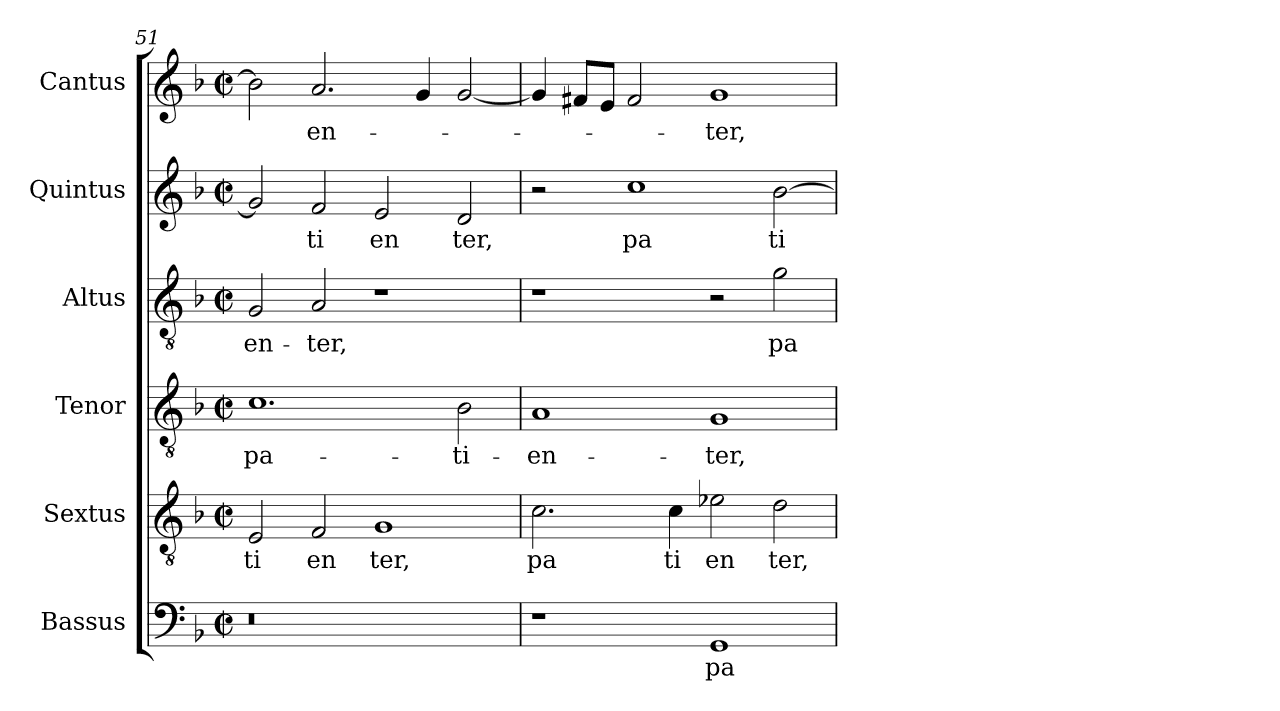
**kern	**text	**kern	**text	**kern	**text	**kern	**text	**kern	**text	**kern	**text
*part6	*part6	*part5	*part5	*part4	*part4	*part3	*part3	*part2	*part2	*part1	*part1
*staff6	*staff6	*staff5	*staff5	*staff4	*staff4	*staff3	*staff3	*staff2	*staff2	*staff1	*staff1
*I"Bassus	*	*I"Sextus	*	*I"Tenor	*	*I"Altus	*	*I"Quintus	*	*I"Cantus	*
!!LO:LB:g=z
*clefF4	*	*clefGv2	*	*clefGv2	*	*clefGv2	*	*clefG2	*	*clefG2	*
*k[b-]	*	*k[b-]	*	*k[b-]	*	*k[b-]	*	*k[b-]	*	*k[b-]	*
*F:	*	*F:	*	*F:	*	*F:	*	*F:	*	*F:	*
*M2/2	*	*M2/2	*	*M2/2	*	*M2/2	*	*M2/2	*	*M2/2	*
*met(c|)	*	*met(c|)	*	*met(c|)	*	*met(c|)	*	*met(c|)	*	*met(c|)	*
=51	=51	=51	=51	=51	=51	=51	=51	=51	=51	=51	=51
!	!	!	!LO:LY:b:cj	!	!LO:LY:b:cj	!	!LO:LY:b:cj	!	!	!	!
0r	.	2E/	-ti	1.c	pa-	2G/	en-	2g/]	.	2b-\]	.
!	!	!	!LO:LY:b:cj	!	!	!	!LO:LY:b:cj	!	!LO:LY:b:cj	!	!LO:LY:b:cj
.	.	2F/	en	.	.	2A/	-ter,	2f/	ti	2.a/	-en-
!	!	!	!LO:LY:b:cj	!	!	!	!	!	!LO:LY:b:cj	!	!
.	.	1G	ter,	.	.	1r	.	2e/	en	.	.
.	.	.	.	.	.	.	.	.	.	4g/	.
!	!	!	!	!	!LO:LY:b:cj	!	!	!	!LO:LY:b:cj	!	!
.	.	.	.	2B-\	-ti-	.	.	2d/	ter,	[<2g/	.
=52	=52	=52	=52	=52	=52	=52	=52	=52	=52	=52	=52
!	!	!	!LO:LY:b:cj	!	!LO:LY:b:cj	!	!	!	!	!	!
1r	.	2.c\	pa	1A	-en-	1r	.	2r	.	4g/]	.
.	.	.	.	.	.	.	.	.	.	8f#/L	.
.	.	.	.	.	.	.	.	.	.	8e/J	.
!	!	!	!	!	!	!	!	!	!LO:LY:b:cj	!	!
.	.	.	.	.	.	.	.	1cc	pa	2f#/	.
!	!	!	!LO:LY:b:cj	!	!	!	!	!	!	!	!
.	.	4c\	ti	.	.	.	.	.	.	.	.
!	!LO:LY:b:cj	!	!LO:LY:b:cj	!	!LO:LY:b:cj	!	!	!	!	!	!LO:LY:b:cj
1GG	pa	2e-X\	en	1G	-ter,	2r	.	.	.	1g	-ter,
!	!	!	!LO:LY:b:cj	!	!	!	!LO:LY:b:cj	!	!LO:LY:b:cj	!	!
.	.	2d\	ter,	.	.	2g\	pa-	[>2b-\	ti	.	.
=	=	=	=	=	=	=	=	=	=	=	=
*-	*-	*-	*-	*-	*-	*-	*-	*-	*-	*-	*-
